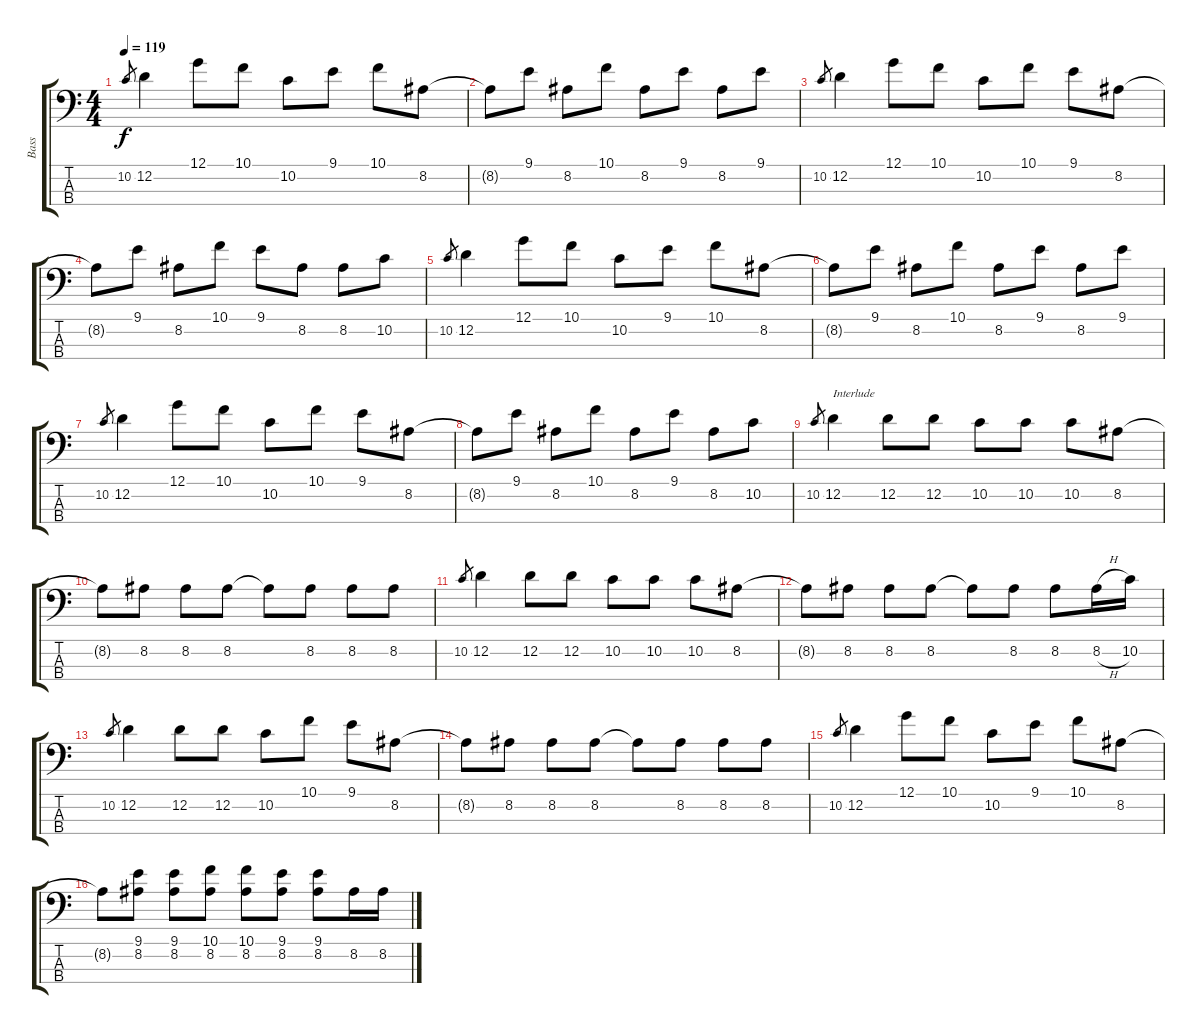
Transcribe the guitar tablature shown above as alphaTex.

\track ("Bass" "Bass") {instrument electricbassfinger}
\staff {score tabs}
\tuning (G2 D2 A1 E1) {hide}
\ts (4 4)
\tempo 119
\clef f4
\ks c
10.2.8{gr dy f} 12.2.4 12.1.8 10.1.8 10.2.8 9.1.8 10.1.8 8.2.8 |
8.2{t}.8 9.1.8 8.2.8 10.1.8 8.2.8 9.1.8 8.2.8 9.1.8 |
10.2.8{gr} 12.2.4 12.1.8 10.1.8 10.2.8 10.1.8 9.1.8 8.2.8 |
8.2{t}.8 9.1.8 8.2.8 10.1.8 9.1.8 8.2.8 8.2.8 10.2.8 |
10.2.8{gr} 12.2.4 12.1.8 10.1.8 10.2.8 9.1.8 10.1.8 8.2.8 |
8.2{t}.8 9.1.8 8.2.8 10.1.8 8.2.8 9.1.8 8.2.8 9.1.8 |
10.2.8{gr} 12.2.4 12.1.8 10.1.8 10.2.8 10.1.8 9.1.8 8.2.8 |
8.2{t}.8 9.1.8 8.2.8 10.1.8 8.2.8 9.1.8 8.2.8 10.2.8 |
10.2.8{gr} 12.2.4{txt "Interlude"} 12.2.8 12.2.8 10.2.8 10.2.8 10.2.8 8.2.8 |
8.2{t}.8 8.2.8 8.2.8 8.2.8 8.2{t}.8 8.2.8 8.2.8 8.2.8 |
10.2.8{gr} 12.2.4 12.2.8 12.2.8 10.2.8 10.2.8 10.2.8 8.2.8 |
8.2{t}.8 8.2.8 8.2.8 8.2.8 8.2{t}.8 8.2.8 8.2.8 8.2{h}.16 10.2.16 |
10.2.8{gr} 12.2.4 12.2.8 12.2.8 10.2.8 10.1.8 9.1.8 8.2.8 |
8.2{t}.8 8.2.8 8.2.8 8.2.8 8.2{t}.8 8.2.8 8.2.8 8.2.8 |
10.2.8{gr} 12.2.4 12.1.8 10.1.8 10.2.8 9.1.8 10.1.8 8.2.8 |
8.2{t}.8 (9.1 8.2).8 (9.1 8.2).8 (10.1 8.2).8 (10.1 8.2).8 (9.1 8.2).8 (9.1 8.2).8 8.2.16 8.2.16
